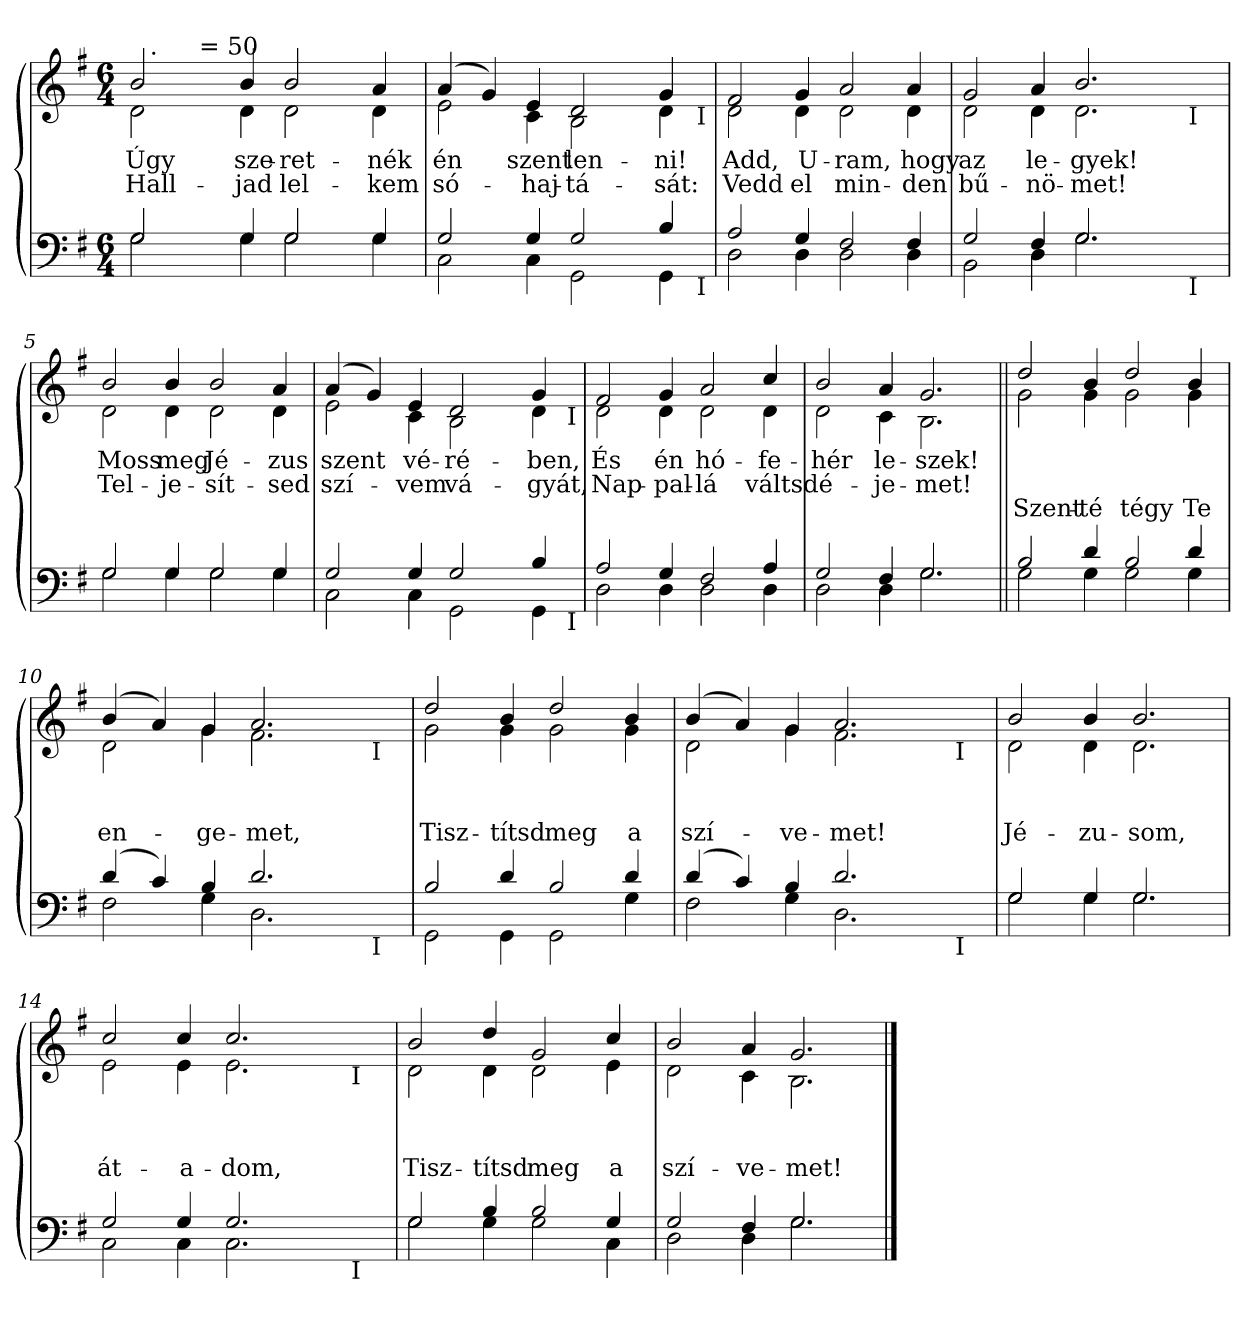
**kern	**kern	**text	**text	**text
*part2	*part1	*part1	*part1	*part1
*staff2	*staff1	*staff1	*staff1	*staff1
*clefF4	*clefG2	*	*	*
*k[f#]	*k[f#]	*	*	*
*e:	*e:	*	*	*
*M6/4	*M6/4	*	*	*
=1	=1	=1	=1	=1
*^	*	*	*	*
!	!	!LO:TX:a:B:t=Moderato	!	!	!
!	!	!	!LO:LY:b	!LO:LY:b	!
*	*	*^	*	*	*
*	*	*	*^	*	*	*
*	*	*	*	*^	*	*	*
2G/	2G\	2b/	2d\	16ryy	4ryy	Úgy	Hall-	.
!	!	!	!	!LO:TX:a:t=.	!	!	!	!
.	.	.	.	1ryy	.	.	.	.
.	.	.	.	.	32ryy	.	.	.
!	!	!	!	!	!LO:TX:a:t== 50	!	!	!
.	.	.	.	.	1ryy	.	.	.
!	!	!	!	!	!	!LO:LY:b	!LO:LY:b	!
4G/	4G\	4b/	4d\	.	.	sze-	-jad	.
!	!	!	!	!	!	!LO:LY:b	!LO:LY:b	!
2G/	2G\	2b/	2d\	.	.	-ret-	lel-	.
.	.	.	.	4..ryy	.	.	.	.
!	!	!	!	!	!	!LO:LY:b	!LO:LY:b	!
4G/	4G\	4a/	4d\	.	.	-nék	-kem	.
.	.	.	.	.	8..ryy	.	.	.
*	*	*v	*v	*v	*v	*	*	*
=2	=2	=2	=2	=2	=2
*	*	*^	*	*	*
*	*	*	*^	*	*	*
*	*	*	*	*^	*	*	*
!	!	!	!	!	!	!LO:LY:b	!LO:LY:b	!
*	*^	*	*	*v	*v	*	*	*
2G/	2C\	1ryy	(>4a/	2e\	1ryy	én	só-	.
.	.	.	4g/)	.	.	.	.	.
!	!	!	!	!	!	!LO:LY:b	!LO:LY:b	!
4G/	4C\	.	4e/	4c\	.	szent	-haj-	.
!	!	!	!	!	!	!LO:LY:b	!LO:LY:b	!
2G/	2GG\	.	2d/	2B\	.	len-	-tá-	.
.	.	4..ryy	.	.	4..ryy	.	.	.
!	!	!	!	!	!	!LO:LY:b	!LO:LY:b	!
4B/	4GG\	.	4g/	4d\	.	-ni!	-sát:	.
!	!	!	!	!	!LO:TX:b:t=I	!	!	!
!	!	!LO:TX:b:t=I	!	!	!	!	!	!
.	.	16ryy	.	.	16ryy	.	.	.
*	*v	*v	*	*	*	*	*	*
*	*	*v	*v	*v	*	*	*
=3	=3	=3	=3	=3	=3
*	*^	*^	*	*	*
*	*	*	*	*^	*	*	*
!	!	!	!	!	!	!LO:LY:b	!LO:LY:b	!
*	*v	*v	*	*	*	*	*	*
*	*	*	*v	*v	*	*	*
2A/	2D\	2f#/	2d\	Add,	Vedd	.
!	!	!	!	!LO:LY:b	!LO:LY:b	!
4G/	4D\	4g/	4d\	U-	el	.
!	!	!	!	!LO:LY:b	!LO:LY:b	!
2F#/	2D\	2a/	2d\	-ram,	min-	.
!	!	!	!	!LO:LY:b	!LO:LY:b	!
4F#/	4D\	4a/	4d\	hogy	-den	.
*	*	*v	*v	*	*	*
=4	=4	=4	=4	=4	=4
*	*	*^	*	*	*
!	!	!	!	!LO:LY:b	!LO:LY:b	!
*	*^	*	*^	*	*	*
2G/	2BB\	1ryy	2g/	2d\	1ryy	az	bű-	.
!	!	!	!	!	!	!LO:LY:b	!LO:LY:b	!
4F#/	4D\	.	4a/	4d\	.	le-	-nö-	.
!	!	!	!	!	!	!LO:LY:b	!LO:LY:b	!
2.G/	2.G\	.	2.b/	2.d\	.	-gyek!	-met!	.
.	.	4ryy	.	.	4ryy	.	.	.
.	.	16.ryy	.	.	16.ryy	.	.	.
!	!	!	!	!	!LO:TX:b:t=I	!	!	!
!	!	!LO:TX:b:t=I	!	!	!	!	!	!
.	.	8ryy	.	.	8ryy	.	.	.
.	.	32ryy	.	.	32ryy	.	.	.
*	*v	*v	*	*	*	*	*	*
*	*	*v	*v	*v	*	*	*
!!LO:LB:g=z
=5	=5	=5	=5	=5	=5
*	*^	*^	*	*	*
*	*	*	*	*^	*	*	*
!	!	!	!	!	!	!LO:LY:b	!LO:LY:b	!
*	*v	*v	*	*	*	*	*	*
*	*	*	*v	*v	*	*	*
2G/	2G\	2b/	2d\	Moss	Tel-	.
!	!	!	!	!LO:LY:b	!LO:LY:b	!
4G/	4G\	4b/	4d\	meg	-je-	.
!	!	!	!	!LO:LY:b	!LO:LY:b	!
2G/	2G\	2b/	2d\	Jé-	-sít-	.
!	!	!	!	!LO:LY:b	!LO:LY:b	!
4G/	4G\	4a/	4d\	-zus	-sed	.
*	*	*v	*v	*	*	*
=6	=6	=6	=6	=6	=6
*	*	*^	*	*	*
!	!	!	!	!LO:LY:b	!LO:LY:b	!
*	*^	*	*^	*	*	*
2G/	2C\	1ryy	(>4a/	2e\	1ryy	szent	szí-	.
.	.	.	4g/)	.	.	.	.	.
!	!	!	!	!	!	!LO:LY:b	!LO:LY:b	!
4G/	4C\	.	4e/	4c\	.	vé-	-vem	.
!	!	!	!	!	!	!LO:LY:b	!LO:LY:b	!
2G/	2GG\	.	2d/	2B\	.	-ré-	vá-	.
.	.	4..ryy	.	.	4..ryy	.	.	.
!	!	!	!	!	!	!LO:LY:b	!LO:LY:b	!
4B/	4GG\	.	4g/	4d\	.	-ben,	-gyát,	.
!	!	!	!	!	!LO:TX:b:t=I	!	!	!
!	!	!LO:TX:b:t=I	!	!	!	!	!	!
.	.	16ryy	.	.	16ryy	.	.	.
*	*v	*v	*	*	*	*	*	*
*	*	*v	*v	*v	*	*	*
=7	=7	=7	=7	=7	=7
*	*^	*^	*	*	*
*	*	*	*	*^	*	*	*
!	!	!	!	!	!	!LO:LY:b	!LO:LY:b	!
*	*v	*v	*	*	*	*	*	*
*	*	*	*v	*v	*	*	*
2A/	2D\	2f#/	2d\	És	Nap-	.
!	!	!	!	!LO:LY:b	!LO:LY:b	!
4G/	4D\	4g/	4d\	én	-pal-	.
!	!	!	!	!LO:LY:b	!LO:LY:b	!
2F#/	2D\	2a/	2d\	hó-	-lá	.
!	!	!	!	!LO:LY:b	!LO:LY:b	!
4A/	4D\	4cc/	4d\	-fe-	váltsd	.
=8	=8	=8	=8	=8	=8	=8
!	!	!	!	!LO:LY:b	!LO:LY:b	!
2G/	2D\	2b/	2d\	-hér	é-	.
!	!	!	!	!LO:LY:b	!LO:LY:b	!
4F#/	4D\	4a/	4c\	le-	-je-	.
!	!	!	!	!LO:LY:b	!LO:LY:b	!
2.G/	2.G\	2.g/	2.B\	-szek!	-met!	.
!!LO:LB:g=z	!!
=9||	=9||	=9||	=9||	=9||	=9||	=9||
!	!	!	!	!	!	!LO:LY:b
2B/	2G\	2dd/	2g\	.	.	Szent-
!	!	!	!	!	!	!LO:LY:b
4d/	4G\	4b/	4g\	.	.	-té
!	!	!	!	!	!	!LO:LY:b
2B/	2G\	2dd/	2g\	.	.	tégy
!	!	!	!	!	!	!LO:LY:b
4d/	4G\	4b/	4g\	.	.	Te
*	*	*v	*v	*	*	*
=10	=10	=10	=10	=10	=10
*	*	*^	*	*	*
!	!	!	!	!	!	!LO:LY:b
*	*^	*	*^	*	*	*
(>4d/	2F#\	1ryy	(>4b/	2d\	1ryy	.	.	en-
4c/)	.	.	4a/)	.	.	.	.	.
!	!	!	!	!	!	!	!	!LO:LY:b
4B/	4G\	.	4g/	4g\	.	.	.	-ge-
!	!	!	!	!	!	!	!	!LO:LY:b
2.d/	2.D\	.	2.a/	2.f#\	.	.	.	-met,
.	.	4ryy	.	.	4ryy	.	.	.
.	.	16ryy	.	.	16ryy	.	.	.
!	!	!	!	!	!LO:TX:b:t=I	!	!	!
!	!	!LO:TX:b:t=I	!	!	!	!	!	!
.	.	8.ryy	.	.	8.ryy	.	.	.
*	*v	*v	*	*	*	*	*	*
*	*	*v	*v	*v	*	*	*
=11	=11	=11	=11	=11	=11
*	*^	*^	*	*	*
*	*	*	*	*^	*	*	*
!	!	!	!	!	!	!	!	!LO:LY:b
*	*v	*v	*	*	*	*	*	*
*	*	*	*v	*v	*	*	*
2B/	2GG\	2dd/	2g\	.	.	Tisz-
!	!	!	!	!	!	!LO:LY:b
4d/	4GG\	4b/	4g\	.	.	-títsd
!	!	!	!	!	!	!LO:LY:b
2B/	2GG\	2dd/	2g\	.	.	meg
!	!	!	!	!	!	!LO:LY:b
4d/	4G\	4b/	4g\	.	.	a
*	*	*v	*v	*	*	*
=12	=12	=12	=12	=12	=12
*	*	*^	*	*	*
!	!	!	!	!	!	!LO:LY:b
*	*^	*	*^	*	*	*
(>4d/	2F#\	1ryy	(>4b/	2d\	1ryy	.	.	szí-
4c/)	.	.	4a/)	.	.	.	.	.
!	!	!	!	!	!	!	!	!LO:LY:b
4B/	4G\	.	4g/	4g\	.	.	.	-ve-
!	!	!	!	!	!	!	!	!LO:LY:b
2.d/	2.D\	.	2.a/	2.f#\	.	.	.	-met!
.	.	4ryy	.	.	4ryy	.	.	.
.	.	16ryy	.	.	16ryy	.	.	.
!	!	!	!	!	!LO:TX:b:t=I	!	!	!
!	!	!LO:TX:b:t=I	!	!	!	!	!	!
.	.	8.ryy	.	.	8.ryy	.	.	.
*	*v	*v	*	*	*	*	*	*
*	*	*v	*v	*v	*	*	*
!!LO:LB:g=z
=13	=13	=13	=13	=13	=13
*	*^	*^	*	*	*
*	*	*	*	*^	*	*	*
!	!	!	!	!	!	!	!	!LO:LY:b
*	*v	*v	*	*	*	*	*	*
*	*	*	*v	*v	*	*	*
2G/	2G\	2b/	2d\	.	.	Jé-
!	!	!	!	!	!	!LO:LY:b
4G/	4G\	4b/	4d\	.	.	-zu-
!	!	!	!	!	!	!LO:LY:b
2.G/	2.G\	2.b/	2.d\	.	.	-som,
*	*	*v	*v	*	*	*
=14	=14	=14	=14	=14	=14
*	*	*^	*	*	*
!	!	!	!	!	!	!LO:LY:b
*	*^	*	*^	*	*	*
2G/	2C\	1ryy	2cc/	2e\	1ryy	.	.	át-
!	!	!	!	!	!	!	!	!LO:LY:b
4G/	4C\	.	4cc/	4e\	.	.	.	-a-
!	!	!	!	!	!	!	!	!LO:LY:b
2.G/	2.C\	.	2.cc/	2.e\	.	.	.	-dom,
.	.	4ryy	.	.	4ryy	.	.	.
.	.	16.ryy	.	.	16.ryy	.	.	.
!	!	!	!	!	!LO:TX:b:t=I	!	!	!
!	!	!LO:TX:b:t=I	!	!	!	!	!	!
.	.	8ryy	.	.	8ryy	.	.	.
.	.	32ryy	.	.	32ryy	.	.	.
*	*v	*v	*	*	*	*	*	*
*	*	*v	*v	*v	*	*	*
=15	=15	=15	=15	=15	=15
*	*^	*^	*	*	*
*	*	*	*	*^	*	*	*
!	!	!	!	!	!	!	!	!LO:LY:b
*	*v	*v	*	*	*	*	*	*
*	*	*	*v	*v	*	*	*
2G/	2G\	2b/	2d\	.	.	Tisz-
!	!	!	!	!	!	!LO:LY:b
4B/	4G\	4dd/	4d\	.	.	-títsd
!	!	!	!	!	!	!LO:LY:b
2B/	2G\	2g/	2d\	.	.	meg
!	!	!	!	!	!	!LO:LY:b
4G/	4C\	4cc/	4e\	.	.	a
=16	=16	=16	=16	=16	=16	=16
!	!	!	!	!	!	!LO:LY:b
2G/	2D\	2b/	2d\	.	.	szí-
!	!	!	!	!	!	!LO:LY:b
4F#/	4D\	4a/	4c\	.	.	-ve-
!	!	!	!	!	!	!LO:LY:b
2.G/	2.G\	2.g/	2.B\	.	.	-met!
*v	*v	*	*	*	*	*
*	*v	*v	*	*	*
==	==	==	==	==
*-	*-	*-	*-	*-
